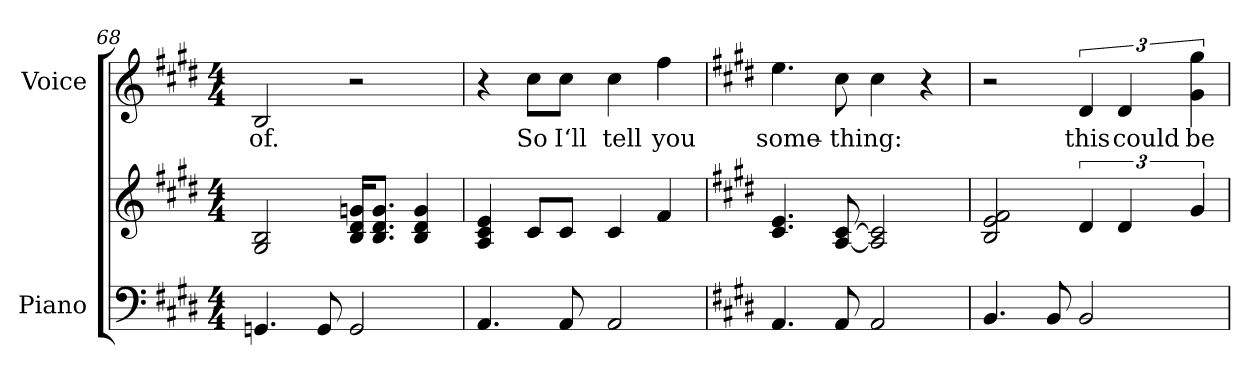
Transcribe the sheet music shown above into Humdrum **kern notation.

**kern	**kern	**kern	**text
*part2	*part2	*part1	*part1
*staff3	*staff2	*staff1	*staff1
*I"Piano	*	*I"Voice	*
*I'Pno	*	*I'V	*
*clefF4	*clefG2	*clefG2	*
*k[f#c#g#d#]	*k[f#c#g#d#]	*k[f#c#g#d#]	*
*M4/4	*M4/4	*M4/4	*
=68	=68	=68	=68
!	!	!	!LO:LY:b
4.GGn/	2G#/ 2B/	2B/	of.
8GG/	.	.	.
2GG/	16B/ 16d#/ 16gn/KL	2r	.
.	8.B/ 8.d#/ 8.g/J	.	.
.	4B/ 4d#/ 4g/	.	.
=69	=69	=69	=69
4.AA/	4A/ 4c#/ 4e/	4r	.
!	!	!	!LO:LY:b
.	8c#/L	8cc#\L	So
!	!	!	!LO:LY:b
8AA/	8c#/J	8cc#\J	I‘ll
!	!	!	!LO:LY:b
2AA/	4c#/	4cc#\	tell
!	!	!	!LO:LY:b
.	4f#/	4ff#\	you
!!LO:PB:g=z
=70	=70	=70	=70
*k[f#c#g#d#]	*k[f#c#g#d#]	*k[f#c#g#d#]	*
!	!	!	!LO:LY:b
4.AA/	4.c#/ 4.e/	4.ee\	some-
!	!	!	!LO:LY:b
8AA/	[<8A/ [>8c#/	8cc#\	-thing:
2AA/	2A/] 2c#/]	4cc#\	.
.	.	4r	.
=71	=71	=71	=71
4.BB/	2B/ 2e/ 2f#/	2r	.
8BB/	.	.	.
!	!	!	!LO:LY:b
2BB/	6d#/	6d#/	this
!	!	!	!LO:LY:b
.	6d#/	6d#/	could
!	!	!	!LO:LY:b
.	6g#/	6g#\ 6gg#\	be
=	=	=	=
*-	*-	*-	*-
